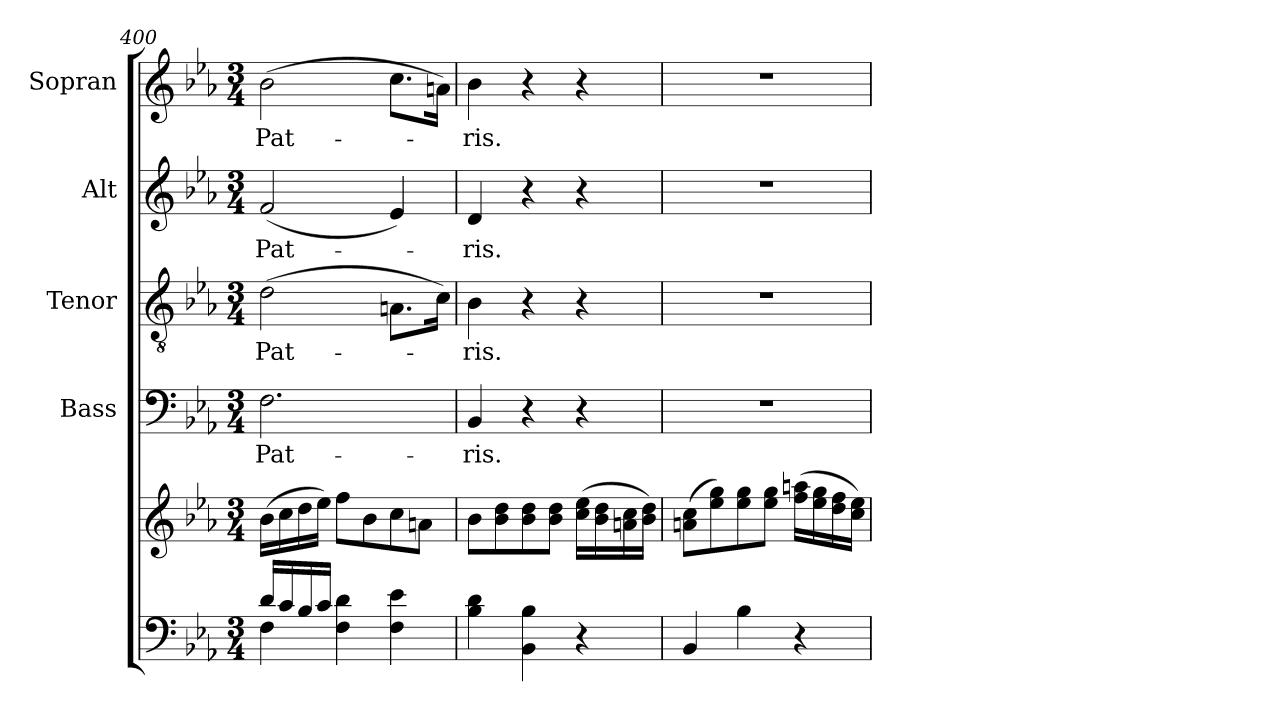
**kern	**kern	**kern	**text	**kern	**text	**kern	**text	**kern	**text
*part5	*part5	*part4	*part4	*part3	*part3	*part2	*part2	*part1	*part1
*staff6	*staff5	*staff4	*staff4	*staff3	*staff3	*staff2	*staff2	*staff1	*staff1
*	*	*I"Bass	*	*I"Tenor	*	*I"Alt	*	*I"Sopran	*
*	*	*I'B.	*	*I'T.	*	*I'A.	*	*I'S.	*
!!LO:LB:g=z
*clefF4	*clefG2	*clefF4	*	*clefGv2	*	*clefG2	*	*clefG2	*
*k[b-e-a-]	*k[b-e-a-]	*k[b-e-a-]	*	*k[b-e-a-]	*	*k[b-e-a-]	*	*k[b-e-a-]	*
*E-:	*E-:	*E-:	*	*E-:	*	*E-:	*	*E-:	*
*M3/4	*M3/4	*M3/4	*	*M3/4	*	*M3/4	*	*M3/4	*
=400	=400	=400	=400	=400	=400	=400	=400	=400	=400
*^	*	*	*	*	*	*	*	*	*
!	!	!	!	!LO:LY:b	!	!LO:LY:b	!	!LO:LY:b	!	!LO:LY:b
16d/LL	4F\	(>16b-\LL	2.F\	Pat-	(>2d\	Pat-	(<2f/	Pat-	(>2b-\	Pat-
16c/	.	16cc\	.	.	.	.	.	.	.	.
16B-/	.	16dd\	.	.	.	.	.	.	.	.
16c/JJ	.	16ee-\JJ)	.	.	.	.	.	.	.	.
4F\ 4d\	2ryy	8ff\L	.	.	.	.	.	.	.	.
.	.	8b-\	.	.	.	.	.	.	.	.
4F\ 4e-\	.	8cc\	.	.	8.An\L	.	4e-/)	.	8.cc\L	.
.	.	8an\J	.	.	.	.	.	.	.	.
.	.	.	.	.	16c\Jk)	.	.	.	16an\Jk)	.
*v	*v	*	*	*	*	*	*	*	*	*
=401	=401	=401	=401	=401	=401	=401	=401	=401	=401
!	!	!	!LO:LY:b	!	!LO:LY:b	!	!LO:LY:b	!	!LO:LY:b
4B-\ 4d\	8b-\L	4BB-/	-ris.	4B-\	-ris.	4d/	-ris.	4b-\	-ris.
.	8b-\ 8dd\	.	.	.	.	.	.	.	.
4BB-\ 4B-\	8b-\ 8dd\	4r	.	4r	.	4r	.	4r	.
.	8b-\ 8dd\J	.	.	.	.	.	.	.	.
4r	(>16cc\ 16ee-\LL	4r	.	4r	.	4r	.	4r	.
.	16b-\ 16dd\	.	.	.	.	.	.	.	.
.	16an\ 16cc\	.	.	.	.	.	.	.	.
.	16b-\ 16dd\JJ)	.	.	.	.	.	.	.	.
=402	=402	=402	=402	=402	=402	=402	=402	=402	=402
4BB-/	(>8an\ 8cc\L	2.r	.	2.r	.	2.r	.	2.r	.
.	8ee-\ 8gg\)	.	.	.	.	.	.	.	.
4B-\	8ee-\ 8gg\	.	.	.	.	.	.	.	.
.	8ee-\ 8gg\J	.	.	.	.	.	.	.	.
4r	(>16ff\ 16aan\LL	.	.	.	.	.	.	.	.
.	16ee-\ 16gg\	.	.	.	.	.	.	.	.
.	16dd\ 16ff\	.	.	.	.	.	.	.	.
.	16cc\ 16ee-\JJ)	.	.	.	.	.	.	.	.
=	=	=	=	=	=	=	=	=	=
*-	*-	*-	*-	*-	*-	*-	*-	*-	*-
